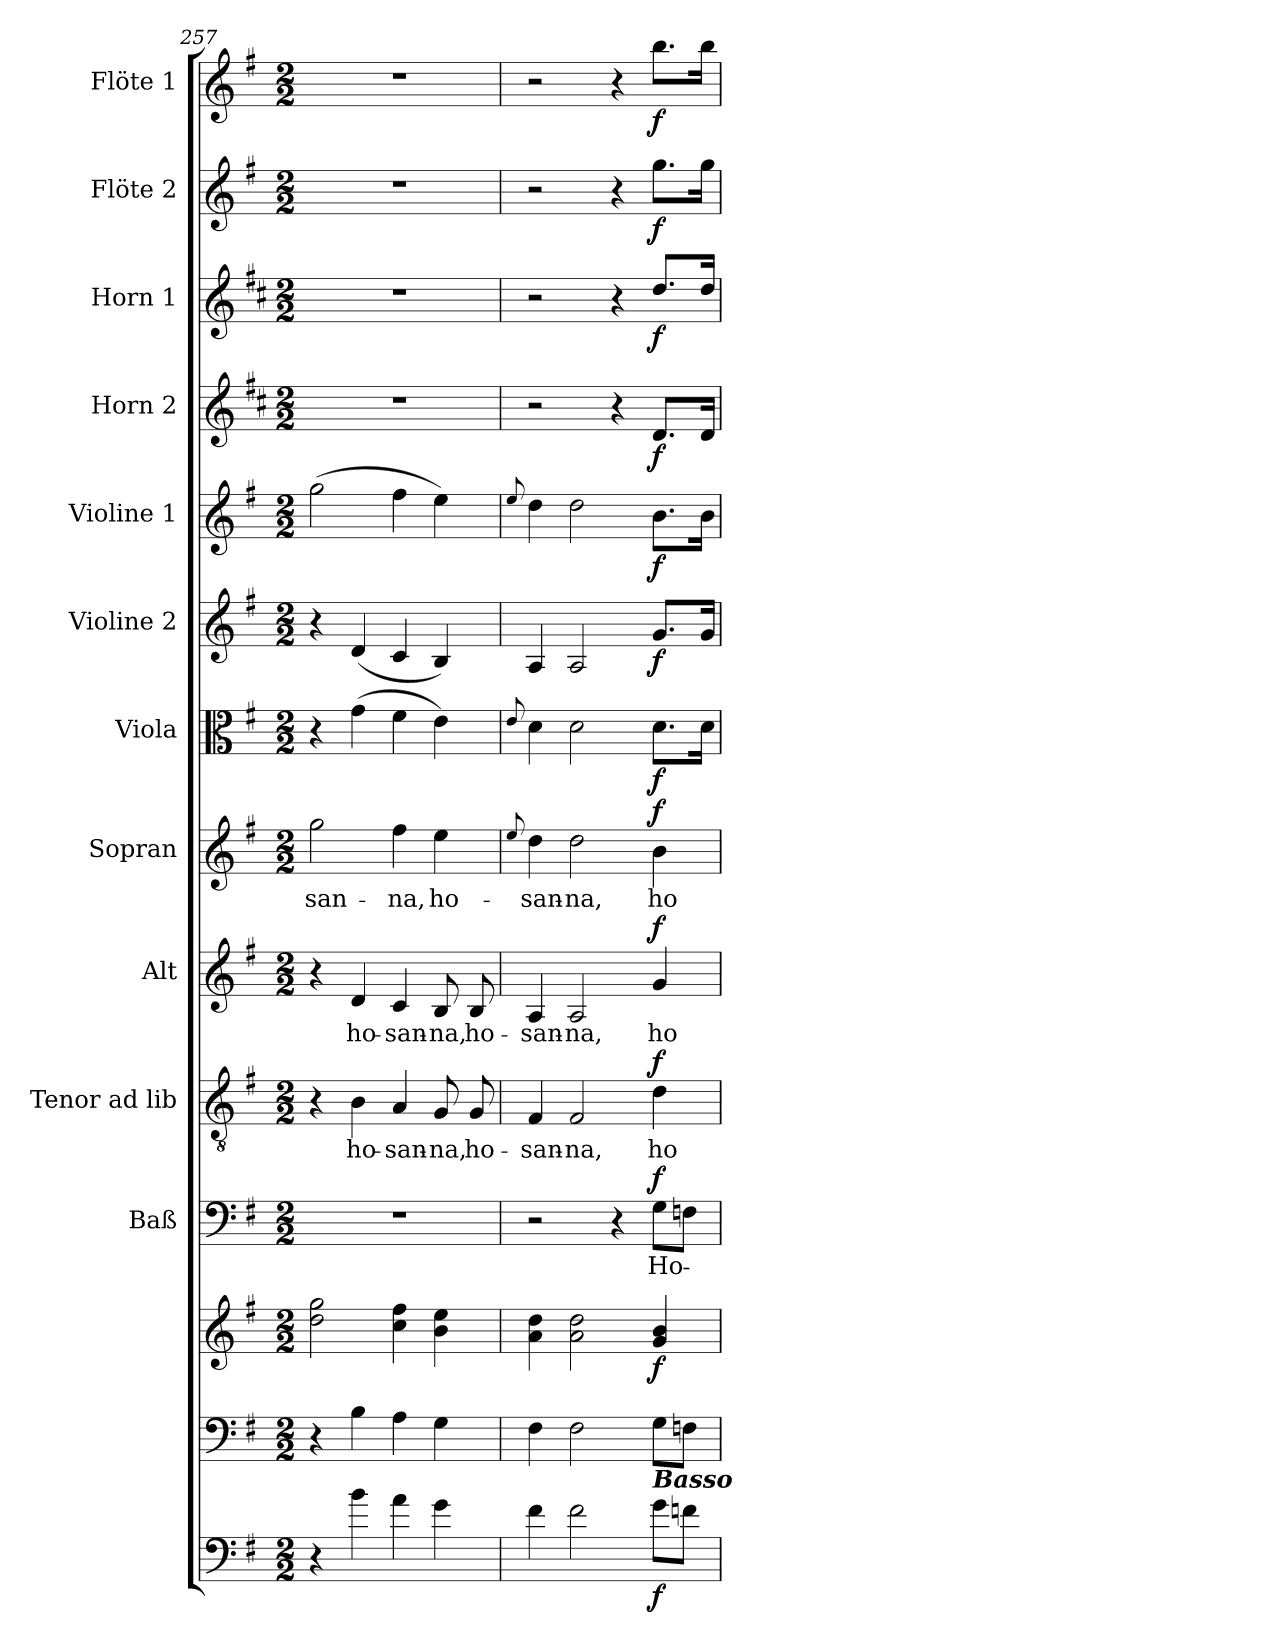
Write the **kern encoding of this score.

**kern	**dynam	**kern	**kern	**dynam	**kern	**text	**dynam	**kern	**text	**dynam	**kern	**text	**dynam	**kern	**text	**dynam	**kern	**dynam	**kern	**dynam	**kern	**dynam	**kern	**dynam	**kern	**dynam	**kern	**dynam	**kern	**dynam
*part13	*part13	*part12	*part12	*part12	*part11	*part11	*part11	*part10	*part10	*part10	*part9	*part9	*part9	*part8	*part8	*part8	*part7	*part7	*part6	*part6	*part5	*part5	*part4	*part4	*part3	*part3	*part2	*part2	*part1	*part1
*staff14	*staff14	*staff13	*staff12	*staff12/13	*staff11	*staff11	*staff11	*staff10	*staff10	*staff10	*staff9	*staff9	*staff9	*staff8	*staff8	*staff8	*staff7	*staff7	*staff6	*staff6	*staff5	*staff5	*staff4	*staff4	*staff3	*staff3	*staff2	*staff2	*staff1	*staff1
*	*	*	*	*	*I"Baß	*	*	*I"Tenor ad lib	*	*	*I"Alt	*	*	*I"Sopran	*	*	*I"Viola	*	*I"Violine 2	*	*I"Violine 1	*	*I"Horn 2	*	*I"Horn 1	*	*I"Flöte 2	*	*I"Flöte 1	*
*	*	*	*	*	*I'Baß	*	*	*I'Ten	*	*	*I'Alt	*	*	*I'Sop	*	*	*I'Vla.	*	*I'Vln. 2	*	*I'Vln. 1	*	*I'Hrn. 2	*	*I'Hrn. 1	*	*I'Fl. 2	*	*I'Fl. 1	*
*clefF4	*	*clefF4	*clefG2	*	*clefF4	*	*	*clefGv2	*	*	*clefG2	*	*	*clefG2	*	*	*clefC3	*	*clefG2	*	*clefG2	*	*clefG2	*	*clefG2	*	*clefG2	*	*clefG2	*
*ITrd7c12	*	*	*	*	*	*	*	*	*	*	*	*	*	*	*	*	*	*	*	*	*	*	*ITrd4c7	*	*ITrd4c7	*	*	*	*	*
*k[f#]	*	*k[f#]	*k[f#]	*	*k[f#]	*	*	*k[f#]	*	*	*k[f#]	*	*	*k[f#]	*	*	*k[f#]	*	*k[f#]	*	*k[f#]	*	*k[f#]	*	*k[f#]	*	*k[f#]	*	*k[f#]	*
*G:	*	*G:	*G:	*	*G:	*	*	*G:	*	*	*G:	*	*	*G:	*	*	*G:	*	*G:	*	*G:	*	*G:	*	*G:	*	*G:	*	*G:	*
*M2/2	*	*M2/2	*M2/2	*	*M2/2	*	*	*M2/2	*	*	*M2/2	*	*	*M2/2	*	*	*M2/2	*	*M2/2	*	*M2/2	*	*M2/2	*	*M2/2	*	*M2/2	*	*M2/2	*
=257	=257	=257	=257	=257	=257	=257	=257	=257	=257	=257	=257	=257	=257	=257	=257	=257	=257	=257	=257	=257	=257	=257	=257	=257	=257	=257	=257	=257	=257	=257
!	!	!	!	!	!	!	!	!	!	!	!	!	!	!	!LO:LY:b	!	!	!	!	!	!	!	!	!	!	!	!	!	!	!
4r	.	4r	2dd\ 2gg\	.	1r	.	.	4r	.	.	4r	.	.	2gg\	-san-	.	4r	.	4r	.	(>2gg\	.	1r	.	1r	.	1r	.	1r	.
!	!	!	!	!	!	!	!	!	!LO:LY:b	!	!	!LO:LY:b	!	!	!	!	!	!	!	!	!	!	!	!	!	!	!	!	!	!
4B\	.	4B\	.	.	.	.	.	4B\	ho-	.	4d/	ho-	.	.	.	.	(>4g\	.	(<4d/	.	.	.	.	.	.	.	.	.	.	.
!	!	!	!	!	!	!	!	!	!LO:LY:b	!	!	!LO:LY:b	!	!	!LO:LY:b	!	!	!	!	!	!	!	!	!	!	!	!	!	!	!
4A\	.	4A\	4cc\ 4ff#\	.	.	.	.	4A/	-san-	.	4c/	-san-	.	4ff#\	-na,	.	4f#\	.	4c/	.	4ff#\	.	.	.	.	.	.	.	.	.
!	!	!	!	!	!	!	!	!	!LO:LY:b	!	!	!LO:LY:b	!	!	!LO:LY:b	!	!	!	!	!	!	!	!	!	!	!	!	!	!	!
4G\	.	4G\	4b\ 4ee\	.	.	.	.	8G/	-na,	.	8B/	-na,	.	4ee\	ho-	.	4e\)	.	4B/)	.	4ee\)	.	.	.	.	.	.	.	.	.
!	!	!	!	!	!	!	!	!	!LO:LY:b	!	!	!LO:LY:b	!	!	!	!	!	!	!	!	!	!	!	!	!	!	!	!	!	!
.	.	.	.	.	.	.	.	8G/	ho-	.	8B/	ho-	.	.	.	.	.	.	.	.	.	.	.	.	.	.	.	.	.	.
=258	=258	=258	=258	=258	=258	=258	=258	=258	=258	=258	=258	=258	=258	=258	=258	=258	=258	=258	=258	=258	=258	=258	=258	=258	=258	=258	=258	=258	=258	=258
.	.	.	.	.	.	.	.	.	.	.	.	.	.	8qqee/	.	.	8qqe/	.	.	.	8qqee/	.	.	.	.	.	.	.	.	.
!	!	!	!	!	!	!	!	!	!LO:LY:b	!	!	!LO:LY:b	!	!	!LO:LY:b	!	!	!	!	!	!	!	!	!	!	!	!	!	!	!
4F#\	.	4F#\	4a\ 4dd\	.	2r	.	.	4F#/	-san-	.	4A/	-san-	.	4dd\	-san-	.	4d\	.	4A/	.	4dd\	.	2r	.	2r	.	2r	.	2r	.
!	!	!	!	!	!	!	!	!	!LO:LY:b	!	!	!LO:LY:b	!	!	!LO:LY:b	!	!	!	!	!	!	!	!	!	!	!	!	!	!	!
2F#\	.	2F#\	2a\ 2dd\	.	.	.	.	2F#/	-na,	.	2A/	-na,	.	2dd\	-na,	.	2d\	.	2A/	.	2dd\	.	.	.	.	.	.	.	.	.
.	.	.	.	.	4r	.	.	.	.	.	.	.	.	.	.	.	.	.	.	.	.	.	4r	.	4r	.	4r	.	4r	.
!LO:TX:a:Bi:t=Basso	!	!	!	!	!	!	!	!	!	!	!	!	!	!	!	!	!	!	!	!	!	!	!	!	!	!	!	!	!	!
!	!LO:DY:b	!	!	!LO:DY:b	!	!LO:LY:b	!LO:DY:a	!	!LO:LY:b	!LO:DY:a	!	!LO:LY:b	!LO:DY:a	!	!LO:LY:b	!LO:DY:a	!	!LO:DY:b	!	!LO:DY:b	!	!LO:DY:b	!	!LO:DY:b	!	!LO:DY:b	!	!LO:DY:b	!	!LO:DY:b
8G\L	f	8G\L	4g/ 4b/	f	8G\L	Ho-	f	4d\	ho-	f	4g/	ho-	f	4b\	ho-	f	8.d\L	f	8.g/L	f	8.b\L	f	8.G/L	f	8.g/L	f	8.gg\L	f	8.bb\L	f
8Fn\J	.	8Fn\J	.	.	8Fn\J	.	.	.	.	.	.	.	.	.	.	.	.	.	.	.	.	.	.	.	.	.	.	.	.	.
.	.	.	.	.	.	.	.	.	.	.	.	.	.	.	.	.	16d\Jk	.	16g/Jk	.	16b\Jk	.	16G/Jk	.	16g/Jk	.	16gg\Jk	.	16bb\Jk	.
=	=	=	=	=	=	=	=	=	=	=	=	=	=	=	=	=	=	=	=	=	=	=	=	=	=	=	=	=	=	=
*-	*-	*-	*-	*-	*-	*-	*-	*-	*-	*-	*-	*-	*-	*-	*-	*-	*-	*-	*-	*-	*-	*-	*-	*-	*-	*-	*-	*-	*-	*-
